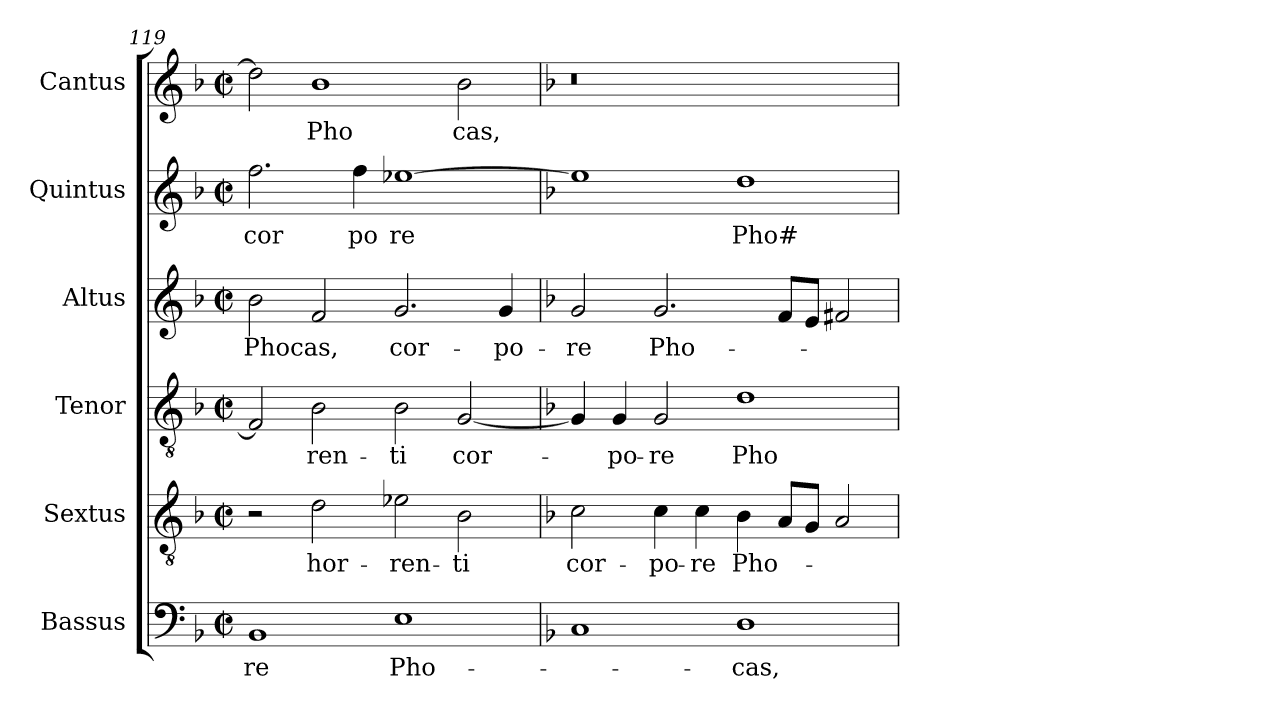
**kern	**text	**kern	**text	**kern	**text	**kern	**text	**kern	**text	**kern	**text
*part6	*part6	*part5	*part5	*part4	*part4	*part3	*part3	*part2	*part2	*part1	*part1
*staff6	*staff6	*staff5	*staff5	*staff4	*staff4	*staff3	*staff3	*staff2	*staff2	*staff1	*staff1
*I"Bassus	*	*I"Sextus	*	*I"Tenor	*	*I"Altus	*	*I"Quintus	*	*I"Cantus	*
*I'Bassus	*	*	*	*I'Tenor	*	*I'Altus	*	*I'Quintus	*	*I'Cantus	*
*clefF4	*	*clefGv2	*	*clefGv2	*	*clefG2	*	*clefG2	*	*clefG2	*
*k[b-]	*	*k[b-]	*	*k[b-]	*	*k[b-]	*	*k[b-]	*	*k[b-]	*
*F:	*	*F:	*	*F:	*	*F:	*	*F:	*	*F:	*
*M2/2	*	*M2/2	*	*M2/2	*	*M2/2	*	*M2/2	*	*M2/2	*
*met(c|)	*	*met(c|)	*	*met(c|)	*	*met(c|)	*	*met(c|)	*	*met(c|)	*
=119	=119	=119	=119	=119	=119	=119	=119	=119	=119	=119	=119
!	!LO:LY:b:cj	!	!	!	!	!	!LO:LY:b:cj	!	!LO:LY:b:cj	!	!
1BB-	-re	2r	.	2F/]	.	2b-\	Phocas,	2.ff\	cor	2dd\]	.
!	!	!	!LO:LY:b:cj	!	!LO:LY:b:cj	!	!	!	!	!	!LO:LY:b:cj
.	.	2d\	hor-	2B-\	-ren-	2f/	.	.	.	1b-	Pho
!	!	!	!	!	!	!	!	!	!LO:LY:b:cj	!	!
.	.	.	.	.	.	.	.	4ff\	po	.	.
!	!LO:LY:b	!	!LO:LY:b:cj	!	!LO:LY:b:cj	!	!LO:LY:b:cj	!	!LO:LY:b:cj	!	!
1E	Pho-	2e-X\	-ren-	2B-\	-ti	2.g/	cor-	[>1ee-X	re	.	.
!	!	!	!LO:LY:b:cj	!	!LO:LY:b	!	!	!	!	!	!LO:LY:b:cj
.	.	2B-\	-ti	[<2G/	cor-	.	.	.	.	2b-\	cas,
!	!	!	!	!	!	!	!LO:LY:b:cj	!	!	!	!
.	.	.	.	.	.	4g/	-po-	.	.	.	.
=120	=120	=120	=120	=120	=120	=120	=120	=120	=120	=120	=120
*k[b-]	*	*	*	*	*	*	*	*	*	*	*
*F:	*	*	*	*	*	*	*	*	*	*	*
!	!	!	!LO:LY:b:cj	!	!	!	!LO:LY:b:cj	!	!	!	!
1C	.	2c\	cor-	4G/]	.	2g/	-re	1ee-]	.	0r	.
!	!	!	!	!	!LO:LY:b:cj	!	!	!	!	!	!
.	.	.	.	4G/	-po-	.	.	.	.	.	.
!	!	!	!LO:LY:b:cj	!	!LO:LY:b:cj	!	!LO:LY:b	!	!	!	!
.	.	4c\	-po-	2G/	-re	2.g/	Pho-	.	.	.	.
!	!	!	!LO:LY:b:cj	!	!	!	!	!	!	!	!
.	.	4c\	-re	.	.	.	.	.	.	.	.
!	!LO:LY:b:cj	!	!LO:LY:b	!	!LO:LY:b:cj	!	!	!	!LO:LY:b:cj	!	!
1D	-cas,	4B-\	Pho-	1d	Pho-	.	.	1dd	Pho#	.	.
.	.	8A/L	.	.	.	8f/L	.	.	.	.	.
.	.	8G/J	.	.	.	8e/J	.	.	.	.	.
.	.	2A/	.	.	.	2f#/	.	.	.	.	.
=	=	=	=	=	=	=	=	=	=	=	=
*-	*-	*-	*-	*-	*-	*-	*-	*-	*-	*-	*-
